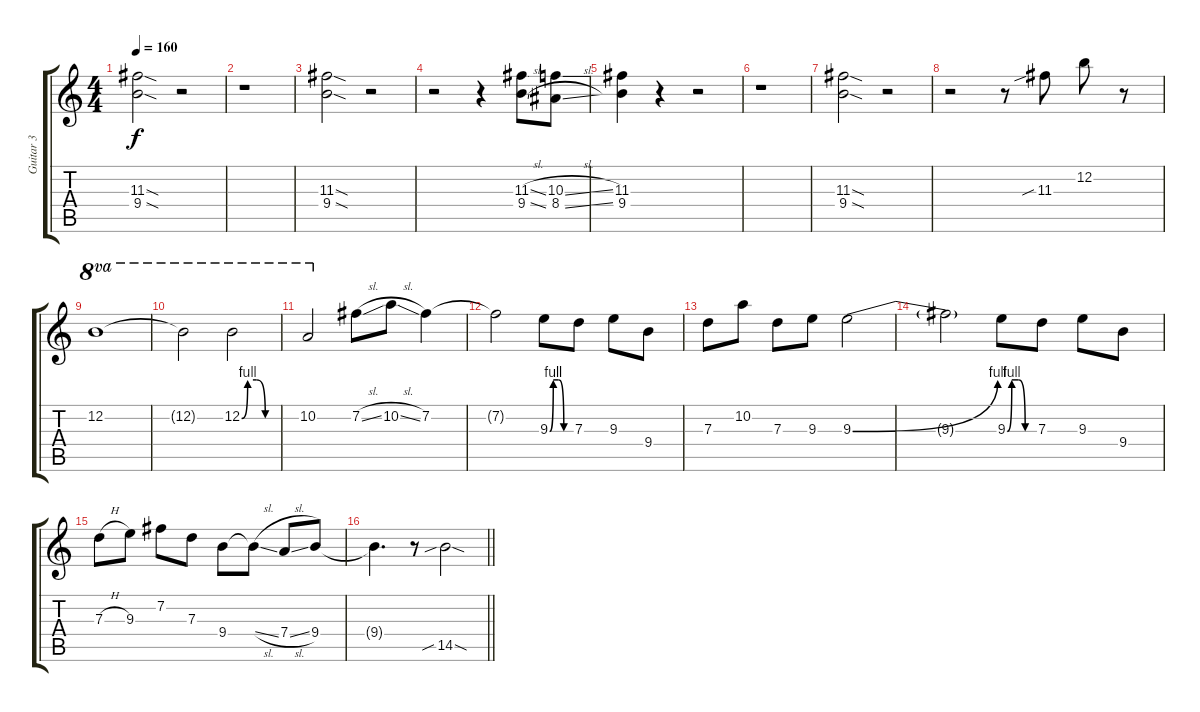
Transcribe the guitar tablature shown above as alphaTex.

\track ("Guitar 3" "Guitar 3") {instrument distortionguitar}
\staff {score tabs}
\tuning (E4 B3 G3 D3 A2 E2) {hide}
\ts (4 4)
\tempo 160
\clef g2
\ks c
(11.3{sod} 9.4{sod}).2{dy f instrument distortionguitar} r.2 |
r.1 |
(11.3{sod} 9.4{sod}).2 r.2 |
r.2 r.4 (11.3{sl} 9.4{sl}).8 (10.3{sl} 8.4{sl}).8 |
(11.3 9.4).4 r.4 r.2 |
r.1 |
(11.3{sod} 9.4{sod}).2 r.2 |
r.2 r.8 11.3{sib}.8 12.2.8 r.8 |
12.2.1{ot 8va} |
12.2{t}.2{ot 8va} 12.2{be (custom 0 0 10 4 25 4 40 0 60 0)}.2{ot 8va} |
10.2.2{ot 8va} 7.2{sl}.8 10.2{sl}.8 7.2.4 |
7.2{t}.2 9.3{be (custom 0 0 10 4 25 4 40 0 60 0)}.8 7.3.8 9.3.8 9.4.8 |
7.3.8 10.2.8 7.3.8 9.3.8 9.3{be (bend 0 0 60 4)}.2 |
9.3{t}.2 9.3{be (custom 0 0 10 4 25 4 40 0 60 0)}.8 7.3.8 9.3.8 9.4.8 |
7.3{h}.8 9.3.8 7.2.8 7.3.8 9.4.8 9.4{sl t}.8 7.4{sl}.8 9.4.8 |
\barLineRight lightlight
9.4{t}.4{d} r.8 14.5{sib sod}.2
